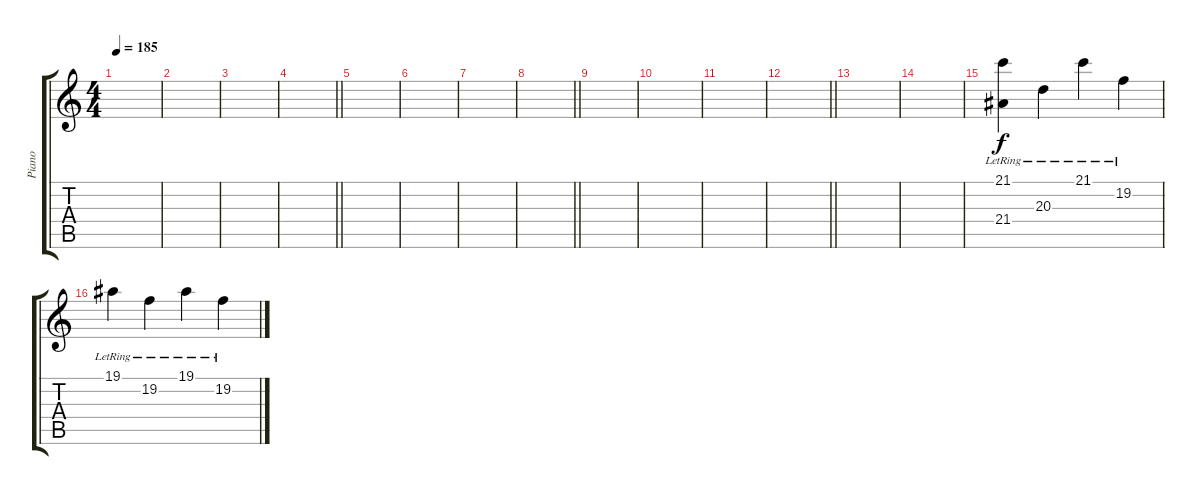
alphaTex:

\track ("Piano" "Piano") {instrument brightacousticpiano}
\staff {score tabs}
\tuning (Eb4 Bb3 Gb3 Db3 Ab2 Eb2) {hide}
\ts (4 4)
\tempo 185
\clef g2
\ks c
|
|
|
\barLineRight lightlight
|
|
|
|
\barLineRight lightlight
|
|
|
|
\barLineRight lightlight
|
|
|
(21.1{lr} 21.4{lr}).4 20.3{lr}.4 21.1{lr}.4 19.2{lr}.4 |
19.1{lr}.4 19.2{lr}.4 19.1{lr}.4 19.2{lr}.4
